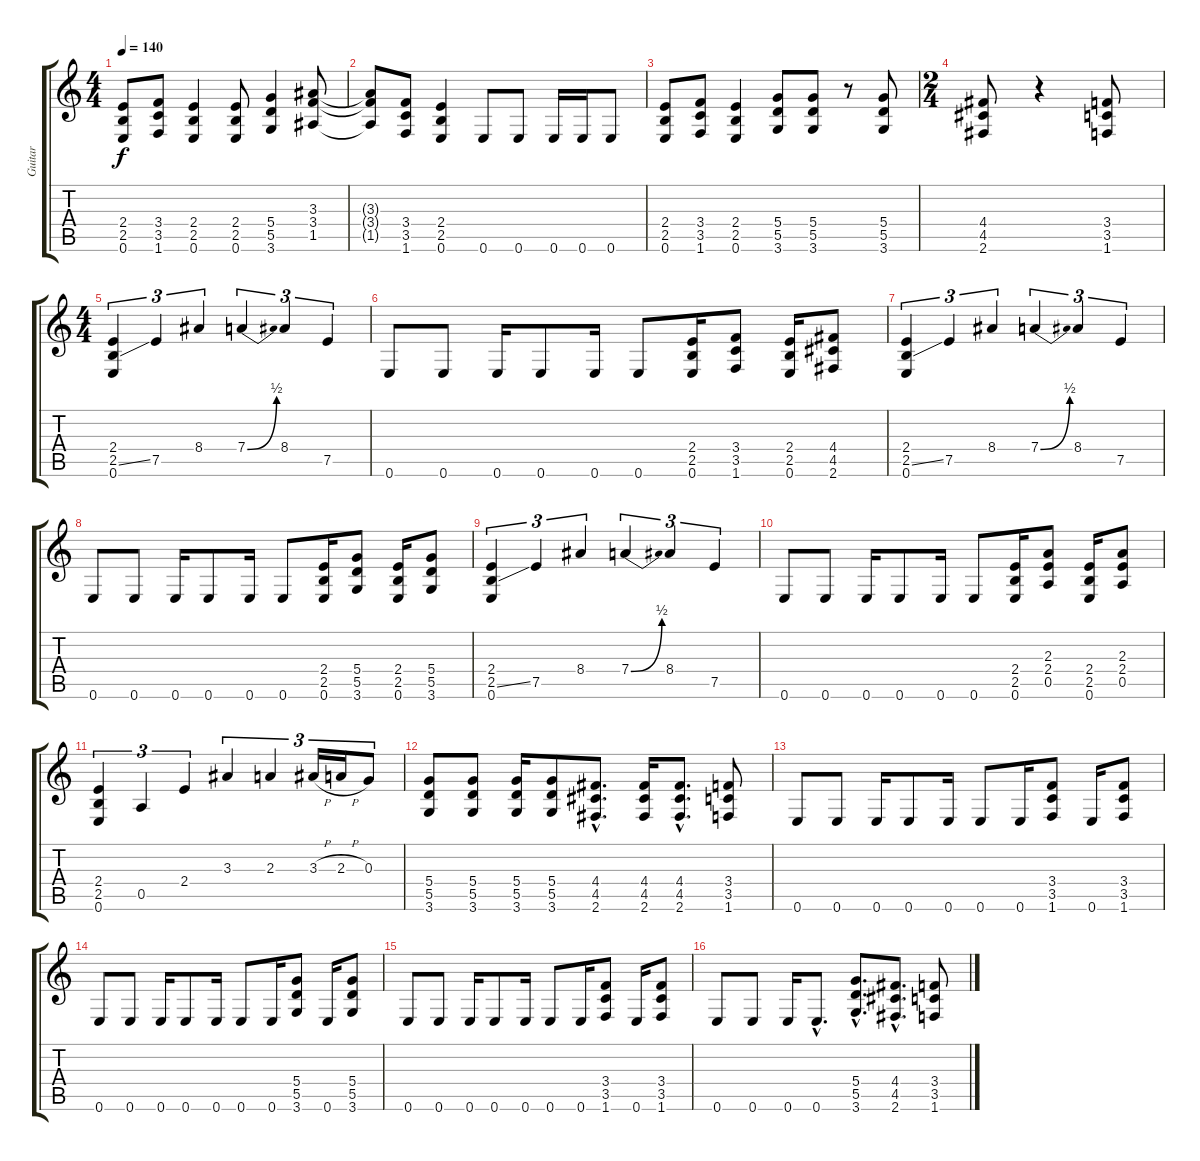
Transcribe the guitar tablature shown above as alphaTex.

\track ("Guitar" "Guitar") {instrument distortionguitar}
\staff {score tabs}
\tuning (E4 B3 G3 D3 A2 E2) {hide}
\ts (4 4)
\tempo 140
\clef g2
\ks c
(2.4 2.5 0.6).8{dy f} (3.4 3.5 1.6).8 (2.4 2.5 0.6).4 (2.4 2.5 0.6).8 (5.4 5.5 3.6).4 (3.3 3.4 1.5).8 |
(3.3{t} 3.4{t} 1.5{t}).8 (3.4 3.5 1.6).8 (2.4 2.5 0.6).4 0.6.8 0.6.8 0.6.16 0.6.16 0.6.8 |
(2.4 2.5 0.6).8 (3.4 3.5 1.6).8 (2.4 2.5 0.6).4 (5.4 5.5 3.6).8 (5.4 5.5 3.6).8 r.8 (5.4 5.5 3.6).8 |
\ts (2 4)
(4.4 4.5 2.6).8 r.4 (3.4 3.5 1.6).8 |
\ts (4 4)
(2.4 2.5{ss} 0.6).4{tu (3 2)} 7.5.4{tu (3 2)} 8.4.4{tu (3 2)} 7.4{be (bend 0 0 60 2)}.4{tu (3 2)} 8.4.4{tu (3 2)} 7.5.4{tu (3 2)} |
0.6.8 0.6.8 0.6.16 0.6.8 0.6.16 0.6.8 (2.4 2.5 0.6).16 (3.4 3.5 1.6).8 (2.4 2.5 0.6).16 (4.4 4.5 2.6).8 |
(2.4 2.5{ss} 0.6).4{tu (3 2)} 7.5.4{tu (3 2)} 8.4.4{tu (3 2)} 7.4{be (bend 0 0 60 2)}.4{tu (3 2)} 8.4.4{tu (3 2)} 7.5.4{tu (3 2)} |
0.6.8 0.6.8 0.6.16 0.6.8 0.6.16 0.6.8 (2.4 2.5 0.6).16 (5.4 5.5 3.6).8 (2.4 2.5 0.6).16 (5.4 5.5 3.6).8 |
(2.4 2.5{ss} 0.6).4{tu (3 2)} 7.5.4{tu (3 2)} 8.4.4{tu (3 2)} 7.4{be (bend 0 0 60 2)}.4{tu (3 2)} 8.4.4{tu (3 2)} 7.5.4{tu (3 2)} |
0.6.8 0.6.8 0.6.16 0.6.8 0.6.16 0.6.8 (2.4 2.5 0.6).16 (2.3 2.4 0.5).8 (2.4 2.5 0.6).16 (2.3 2.4 0.5).8 |
(2.4 2.5 0.6).4{tu (3 2)} 0.5.4{tu (3 2)} 2.4.4{tu (3 2)} 3.3.4{tu (3 2)} 2.3.4{tu (3 2)} 3.3{h}.16{tu (3 2)} 2.3{h}.16{tu (3 2)} 0.3.8{tu (3 2)} |
(5.4 5.5 3.6).8 (5.4 5.5 3.6).8 (5.4 5.5 3.6).16 (5.4 5.5 3.6).8 (4.4{hac} 4.5{hac} 2.6{hac}).8{d} (4.4 4.5 2.6).16 (4.4{hac} 4.5{hac} 2.6{hac}).8{d} (3.4 3.5 1.6).8 |
0.6.8 0.6.8 0.6.16 0.6.8 0.6.16 0.6.8 0.6.16 (3.4 3.5 1.6).8 0.6.16 (3.4 3.5 1.6).8 |
0.6.8 0.6.8 0.6.16 0.6.8 0.6.16 0.6.8 0.6.16 (5.4 5.5 3.6).8 0.6.16 (5.4 5.5 3.6).8 |
0.6.8 0.6.8 0.6.16 0.6.8 0.6.16 0.6.8 0.6.16 (3.4 3.5 1.6).8 0.6.16 (3.4 3.5 1.6).8 |
0.6.8 0.6.8 0.6.16 0.6{hac}.8{d} (5.4{hac} 5.5{hac} 3.6{hac}).8{d} (4.4{hac} 4.5{hac} 2.6{hac}).8{d} (3.4 3.5 1.6).8
